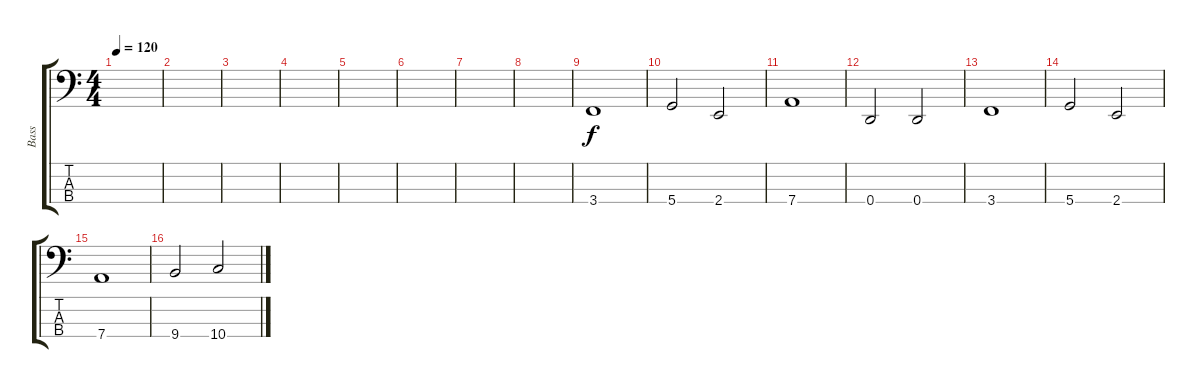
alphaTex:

\track ("Bass" "Bass") {instrument electricbassfinger}
\staff {score tabs}
\tuning (G2 D2 A1 D1) {hide}
\ts (4 4)
\tempo 120
\clef f4
\ks c
|
|
|
|
|
|
|
|
3.4.1 |
5.4.2 2.4.2 |
7.4.1 |
0.4.2 0.4.2 |
3.4.1 |
5.4.2 2.4.2 |
7.4.1 |
9.4.2 10.4.2
